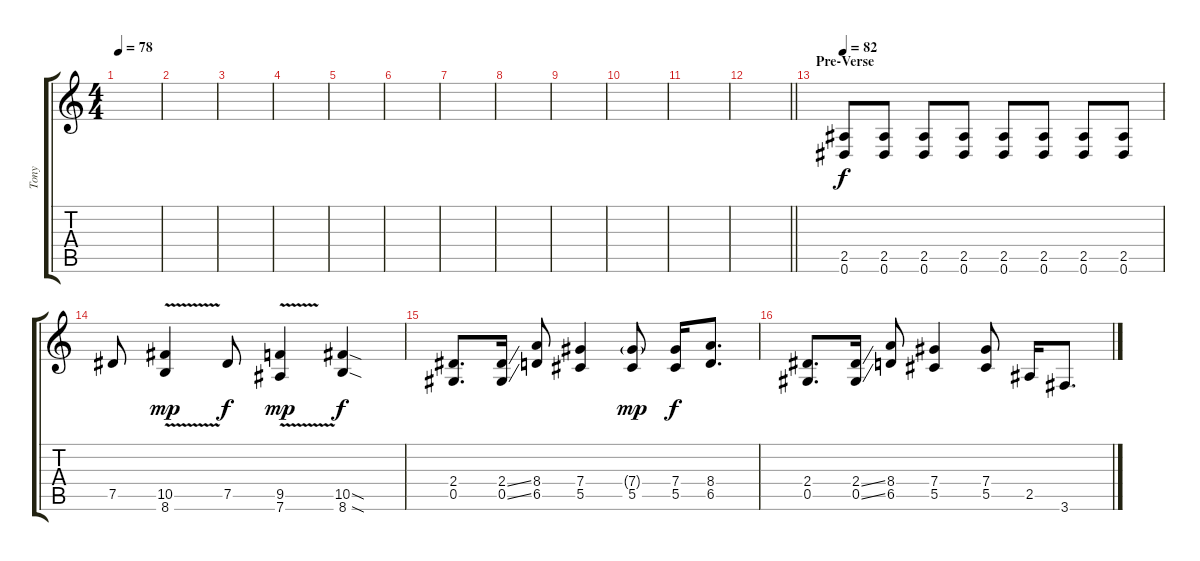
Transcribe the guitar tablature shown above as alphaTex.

\track ("Tony" "Tony") {instrument distortionguitar}
\staff {score tabs}
\tuning (Eb4 Bb3 Gb3 Db3 Ab2 Eb2) {hide}
\ts (4 4)
\tempo 78
\clef g2
\ks c
|
|
|
|
|
|
|
|
|
|
|
\barLineRight lightlight
|
\section ("" "Pre-Verse")
\tempo 82
(2.5 0.6).8 (2.5 0.6).8 (2.5 0.6).8 (2.5 0.6).8 (2.5 0.6).8 (2.5 0.6).8 (2.5 0.6).8 (2.5 0.6).8 |
7.5.8 (10.5{v} 8.6{v}).4{dy mp} 7.5.8{dy f} (9.5{v} 7.6{v}).4{dy mp} (10.5{sod} 8.6{sod}).4{dy f} |
(2.4 0.5).8{d} (2.4{ss} 0.5{ss}).16 (8.4 6.5).8 (7.4 5.5).4 (7.4{g} 5.5).8{dy mp} (7.4 5.5).16{dy f} (8.4 6.5).8{d} |
(2.4 0.5).8{d} (2.4{ss} 0.5{ss}).16 (8.4 6.5).8 (7.4 5.5).4 (7.4 5.5).8 2.5.16 3.6.8{d}
